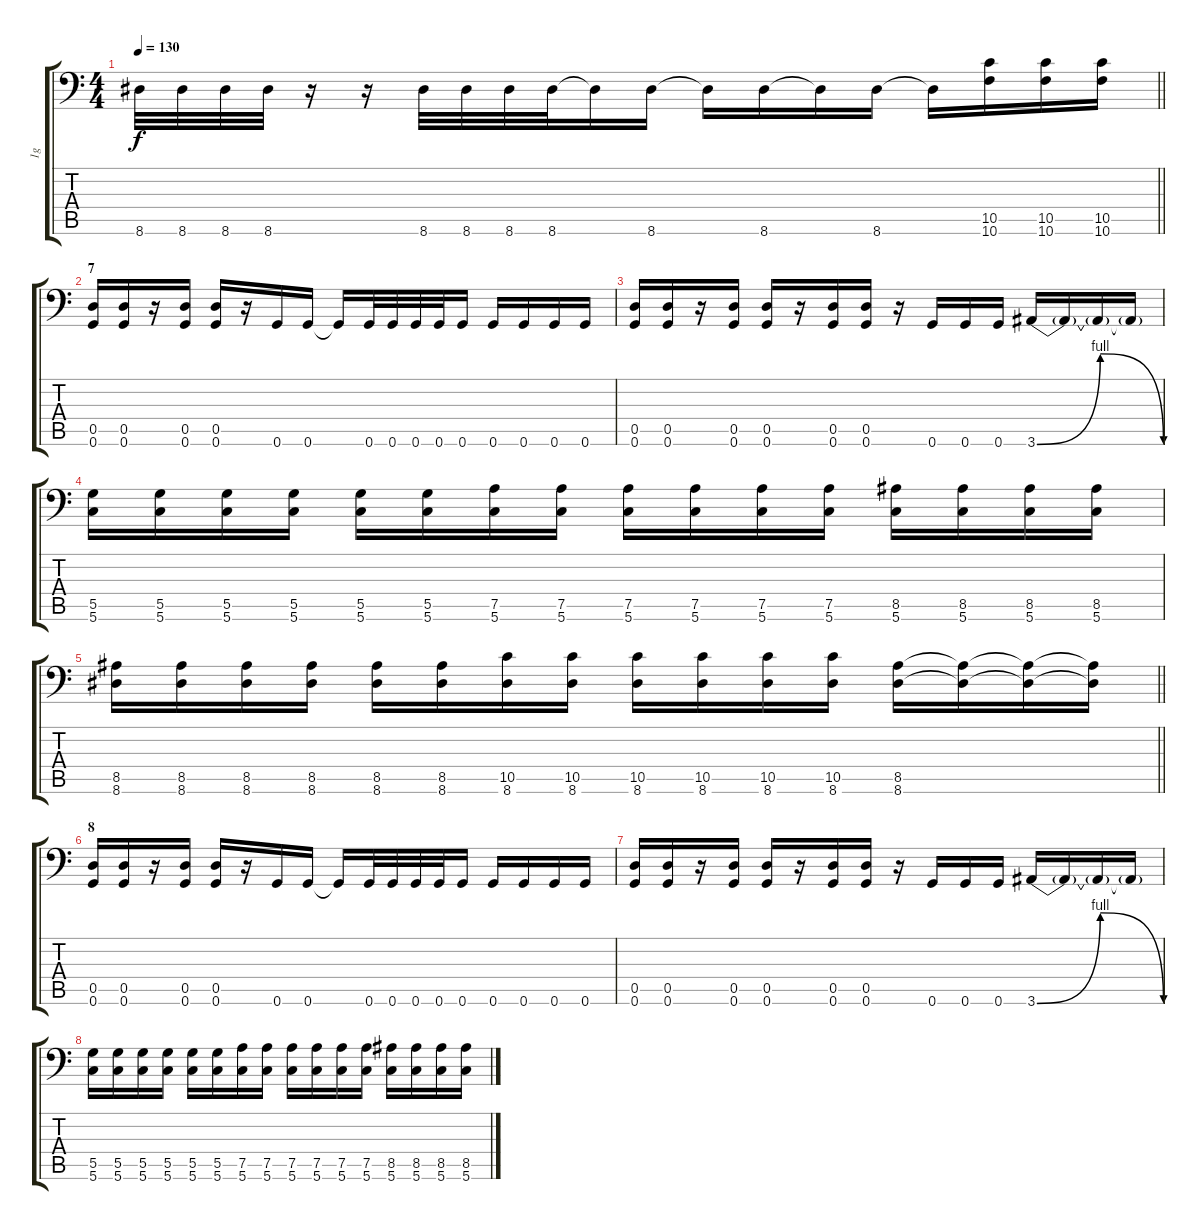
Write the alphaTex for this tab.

\track ("1g" "1g") {instrument distortionguitar}
\staff {score tabs}
\tuning (A3 E3 C3 G2 D2 G1) {hide}
\ts (4 4)
\tempo 130
\clef f4
\barLineRight lightlight
\ks c
8.6.32{dy f} 8.6.32 8.6.32 8.6.32 r.16 r.16 8.6.32 8.6.32 8.6.32 8.6.32 8.6{t}.16 8.6.16 8.6{t}.16 8.6.16 8.6{t}.16 8.6.16 8.6{t}.16 (10.5 10.6).16 (10.5 10.6).16 (10.5 10.6).16 |
\section ("" "7")
(0.5 0.6).16 (0.5 0.6).16 r.16 (0.5 0.6).16 (0.5 0.6).16 r.16 0.6.16 0.6.16 0.6{t}.16 0.6.32 0.6.32 0.6.32 0.6.32 0.6.16 0.6.16 0.6.16 0.6.16 0.6.16 |
(0.5 0.6).16 (0.5 0.6).16 r.16 (0.5 0.6).16 (0.5 0.6).16 r.16 (0.5 0.6).16 (0.5 0.6).16 r.16 0.6.16 0.6.16 0.6.16 3.6{be (bendrelease 0 0 30 4 30 4 60 0)}.16 3.6{t}.16 3.6{t}.16 3.6{t}.16 |
(5.5 5.6).16 (5.5 5.6).16 (5.5 5.6).16 (5.5 5.6).16 (5.5 5.6).16 (5.5 5.6).16 (7.5 5.6).16 (7.5 5.6).16 (7.5 5.6).16 (7.5 5.6).16 (7.5 5.6).16 (7.5 5.6).16 (8.5 5.6).16 (8.5 5.6).16 (8.5 5.6).16 (8.5 5.6).16 |
\barLineRight lightlight
(8.5 8.6).16 (8.5 8.6).16 (8.5 8.6).16 (8.5 8.6).16 (8.5 8.6).16 (8.5 8.6).16 (10.5 8.6).16 (10.5 8.6).16 (10.5 8.6).16 (10.5 8.6).16 (10.5 8.6).16 (10.5 8.6).16 (8.5 8.6).16 (8.5{t} 8.6{t}).16 (8.5{t} 8.6{t}).16 (8.5{t} 8.6{t}).16 |
\section ("" "8")
(0.5 0.6).16 (0.5 0.6).16 r.16 (0.5 0.6).16 (0.5 0.6).16 r.16 0.6.16 0.6.16 0.6{t}.16 0.6.32 0.6.32 0.6.32 0.6.32 0.6.16 0.6.16 0.6.16 0.6.16 0.6.16 |
(0.5 0.6).16 (0.5 0.6).16 r.16 (0.5 0.6).16 (0.5 0.6).16 r.16 (0.5 0.6).16 (0.5 0.6).16 r.16 0.6.16 0.6.16 0.6.16 3.6{be (bendrelease 0 0 30 4 30 4 60 0)}.16 3.6{t}.16 3.6{t}.16 3.6{t}.16 |
(5.5 5.6).16 (5.5 5.6).16 (5.5 5.6).16 (5.5 5.6).16 (5.5 5.6).16 (5.5 5.6).16 (7.5 5.6).16 (7.5 5.6).16 (7.5 5.6).16 (7.5 5.6).16 (7.5 5.6).16 (7.5 5.6).16 (8.5 5.6).16 (8.5 5.6).16 (8.5 5.6).16 (8.5 5.6).16
